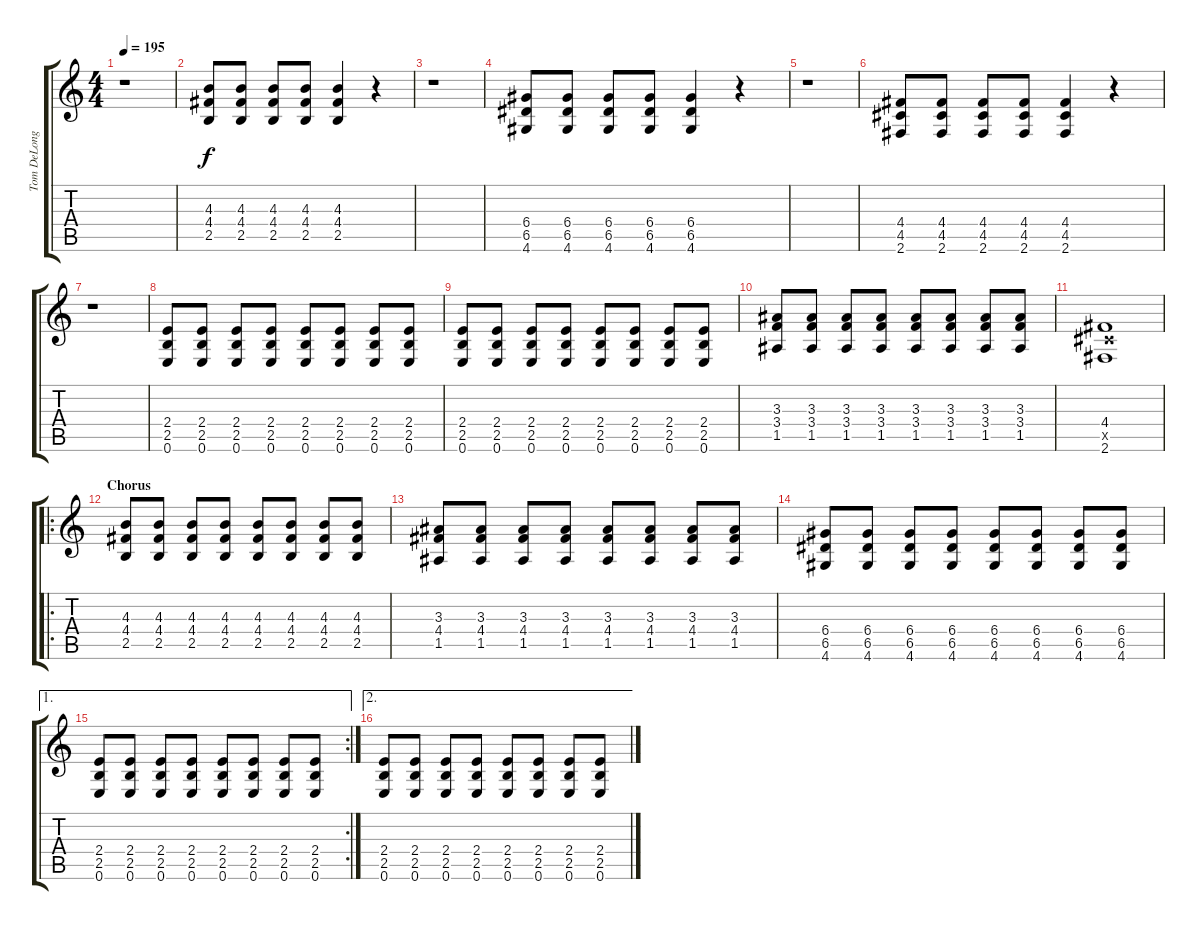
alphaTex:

\track ("Tom DeLonge (E-Gitarre)" "Tom DeLong") {instrument distortionguitar}
\staff {score tabs}
\tuning (E4 B3 G3 D3 A2 E2) {hide}
\ts (4 4)
\tempo 195
\clef g2
\ks c
r.1{dy f} |
(4.3 4.4 2.5).8 (4.3 4.4 2.5).8 (4.3 4.4 2.5).8 (4.3 4.4 2.5).8 (4.3 4.4 2.5).4 r.4 |
r.1 |
(6.4 6.5 4.6).8 (6.4 6.5 4.6).8 (6.4 6.5 4.6).8 (6.4 6.5 4.6).8 (6.4 6.5 4.6).4 r.4 |
r.1 |
(4.4 4.5 2.6).8 (4.4 4.5 2.6).8 (4.4 4.5 2.6).8 (4.4 4.5 2.6).8 (4.4 4.5 2.6).4 r.4 |
r.1 |
(2.4 2.5 0.6).8 (2.4 2.5 0.6).8 (2.4 2.5 0.6).8 (2.4 2.5 0.6).8 (2.4 2.5 0.6).8 (2.4 2.5 0.6).8 (2.4 2.5 0.6).8 (2.4 2.5 0.6).8 |
(2.4 2.5 0.6).8 (2.4 2.5 0.6).8 (2.4 2.5 0.6).8 (2.4 2.5 0.6).8 (2.4 2.5 0.6).8 (2.4 2.5 0.6).8 (2.4 2.5 0.6).8 (2.4 2.5 0.6).8 |
(3.3 3.4 1.5).8 (3.3 3.4 1.5).8 (3.3 3.4 1.5).8 (3.3 3.4 1.5).8 (3.3 3.4 1.5).8 (3.3 3.4 1.5).8 (3.3 3.4 1.5).8 (3.3 3.4 1.5).8 |
(4.4 4.5{x} 2.6).1 |
\ro
\section ("" "Chorus")
(4.3 4.4 2.5).8 (4.3 4.4 2.5).8 (4.3 4.4 2.5).8 (4.3 4.4 2.5).8 (4.3 4.4 2.5).8 (4.3 4.4 2.5).8 (4.3 4.4 2.5).8 (4.3 4.4 2.5).8 |
(3.3 4.4 1.5).8 (3.3 4.4 1.5).8 (3.3 4.4 1.5).8 (3.3 4.4 1.5).8 (3.3 4.4 1.5).8 (3.3 4.4 1.5).8 (3.3 4.4 1.5).8 (3.3 4.4 1.5).8 |
(6.4 6.5 4.6).8 (6.4 6.5 4.6).8 (6.4 6.5 4.6).8 (6.4 6.5 4.6).8 (6.4 6.5 4.6).8 (6.4 6.5 4.6).8 (6.4 6.5 4.6).8 (6.4 6.5 4.6).8 |
\ae 1
\rc 2
(2.4 2.5 0.6).8 (2.4 2.5 0.6).8 (2.4 2.5 0.6).8 (2.4 2.5 0.6).8 (2.4 2.5 0.6).8 (2.4 2.5 0.6).8 (2.4 2.5 0.6).8 (2.4 2.5 0.6).8 |
\ae 2
(2.4 2.5 0.6).8 (2.4 2.5 0.6).8 (2.4 2.5 0.6).8 (2.4 2.5 0.6).8 (2.4 2.5 0.6).8 (2.4 2.5 0.6).8 (2.4 2.5 0.6).8 (2.4 2.5 0.6).8
